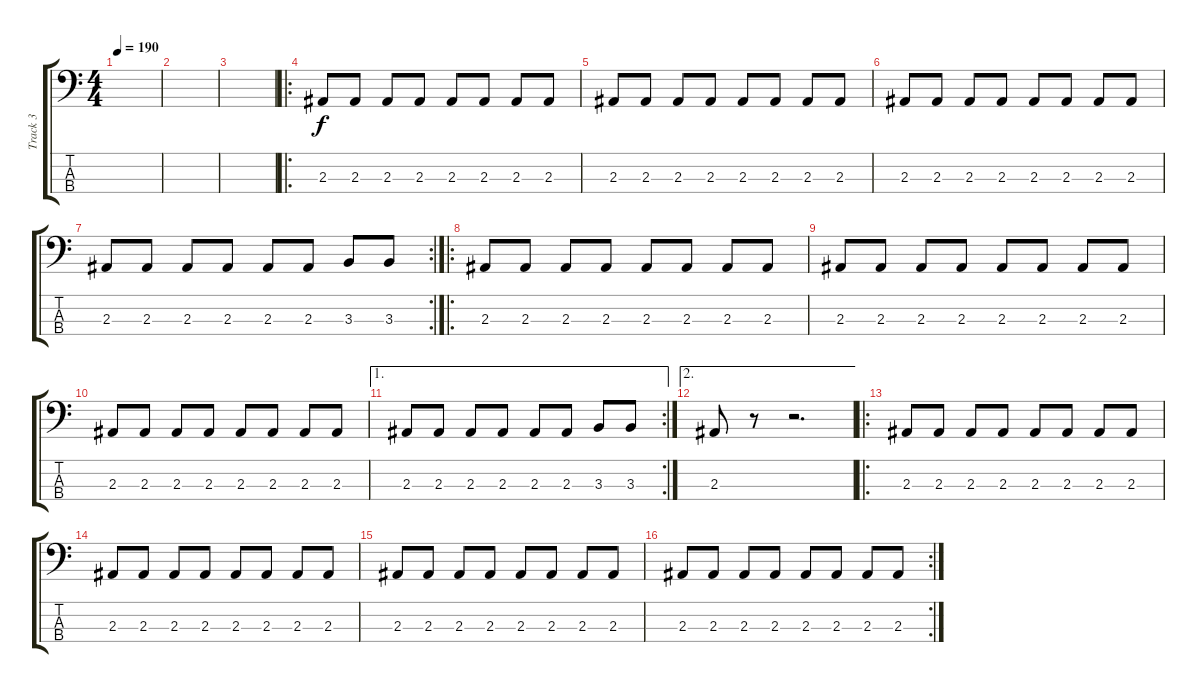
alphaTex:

\track ("Track 3" "Track 3") {instrument electricbassfinger}
\staff {score tabs}
\tuning (Gb2 Db2 Ab1 Eb1) {hide}
\ts (4 4)
\tempo 190
\clef f4
\ks c
|
|
|
\ro
2.3.8 2.3.8 2.3.8 2.3.8 2.3.8 2.3.8 2.3.8 2.3.8 |
2.3.8 2.3.8 2.3.8 2.3.8 2.3.8 2.3.8 2.3.8 2.3.8 |
2.3.8 2.3.8 2.3.8 2.3.8 2.3.8 2.3.8 2.3.8 2.3.8 |
\rc 2
2.3.8 2.3.8 2.3.8 2.3.8 2.3.8 2.3.8 3.3.8 3.3.8 |
\ro
2.3.8 2.3.8 2.3.8 2.3.8 2.3.8 2.3.8 2.3.8 2.3.8 |
2.3.8 2.3.8 2.3.8 2.3.8 2.3.8 2.3.8 2.3.8 2.3.8 |
2.3.8 2.3.8 2.3.8 2.3.8 2.3.8 2.3.8 2.3.8 2.3.8 |
\ae 1
\rc 2
2.3.8 2.3.8 2.3.8 2.3.8 2.3.8 2.3.8 3.3.8 3.3.8 |
\ae 2
2.3.8 r.8 r.2{d} |
\ro
2.3.8 2.3.8 2.3.8 2.3.8 2.3.8 2.3.8 2.3.8 2.3.8 |
2.3.8 2.3.8 2.3.8 2.3.8 2.3.8 2.3.8 2.3.8 2.3.8 |
2.3.8 2.3.8 2.3.8 2.3.8 2.3.8 2.3.8 2.3.8 2.3.8 |
\rc 2
2.3.8 2.3.8 2.3.8 2.3.8 2.3.8 2.3.8 2.3.8 2.3.8
